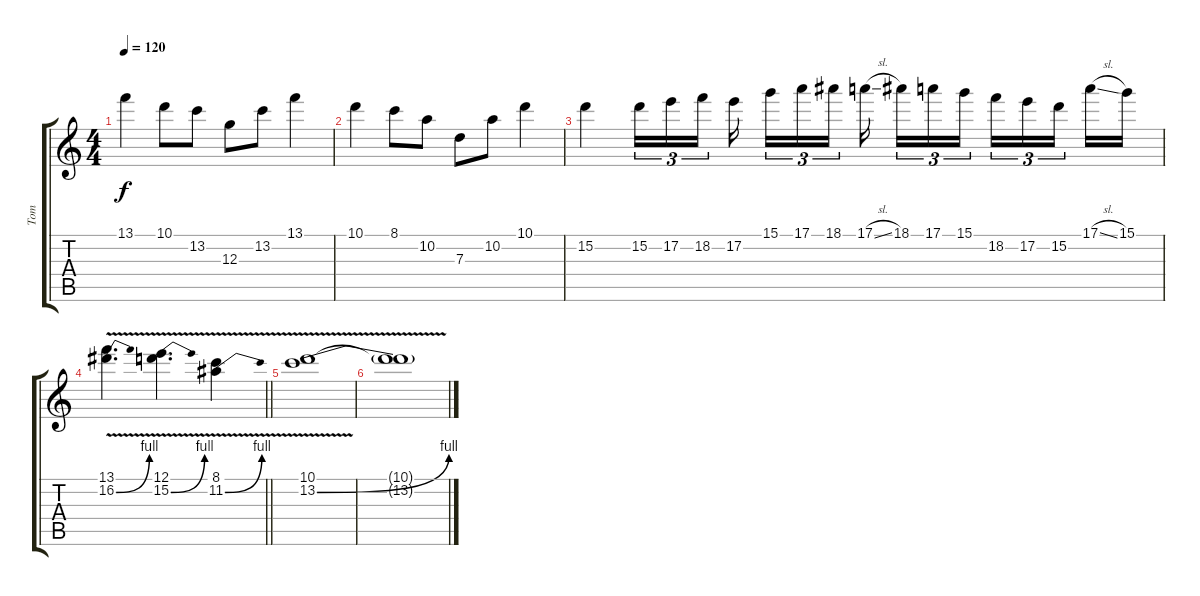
\track ("Tom" "Tom") {instrument distortionguitar}
\staff {score tabs}
\tuning (E4 B3 G3 D3 A2 D2) {hide}
\ts (4 4)
\tempo 120
\clef g2
\ks c
13.1.4{dy f} 10.1.8 13.2.8 12.3.8 13.2.8 13.1.4 |
10.1.4 8.1.8 10.2.8 7.3.8 10.2.8 10.1.4 |
15.2.4 15.2.16{tu (3 2)} 17.2.16{tu (3 2)} 18.2.16{tu (3 2) beam splitsecondary} 17.2.16{beam splitsecondary} 15.1.16{tu (3 2)} 17.1.16{tu (3 2)} 18.1.16{tu (3 2) beam splitsecondary} 17.1{sl}.16{beam splitsecondary} 18.1.16{tu (3 2)} 17.1.16{tu (3 2)} 15.1.16{tu (3 2)} 18.2.16{tu (3 2)} 17.2.16{tu (3 2)} 15.2.16{tu (3 2) beam splitsecondary} 17.1{sl}.16 15.1.16 |
\barLineRight lightlight
(13.1 16.2{be (bend 0 0 60 4) v}).4{d} (12.1 15.2{be (bend 0 0 60 4) v}).4{d} (8.1 11.2{be (bend 0 0 60 4) v}).4 |
(10.1 13.2{be (bend 0 0 60 4) v}).1{volume 0} |
(10.1{t} 13.2{t}).1
